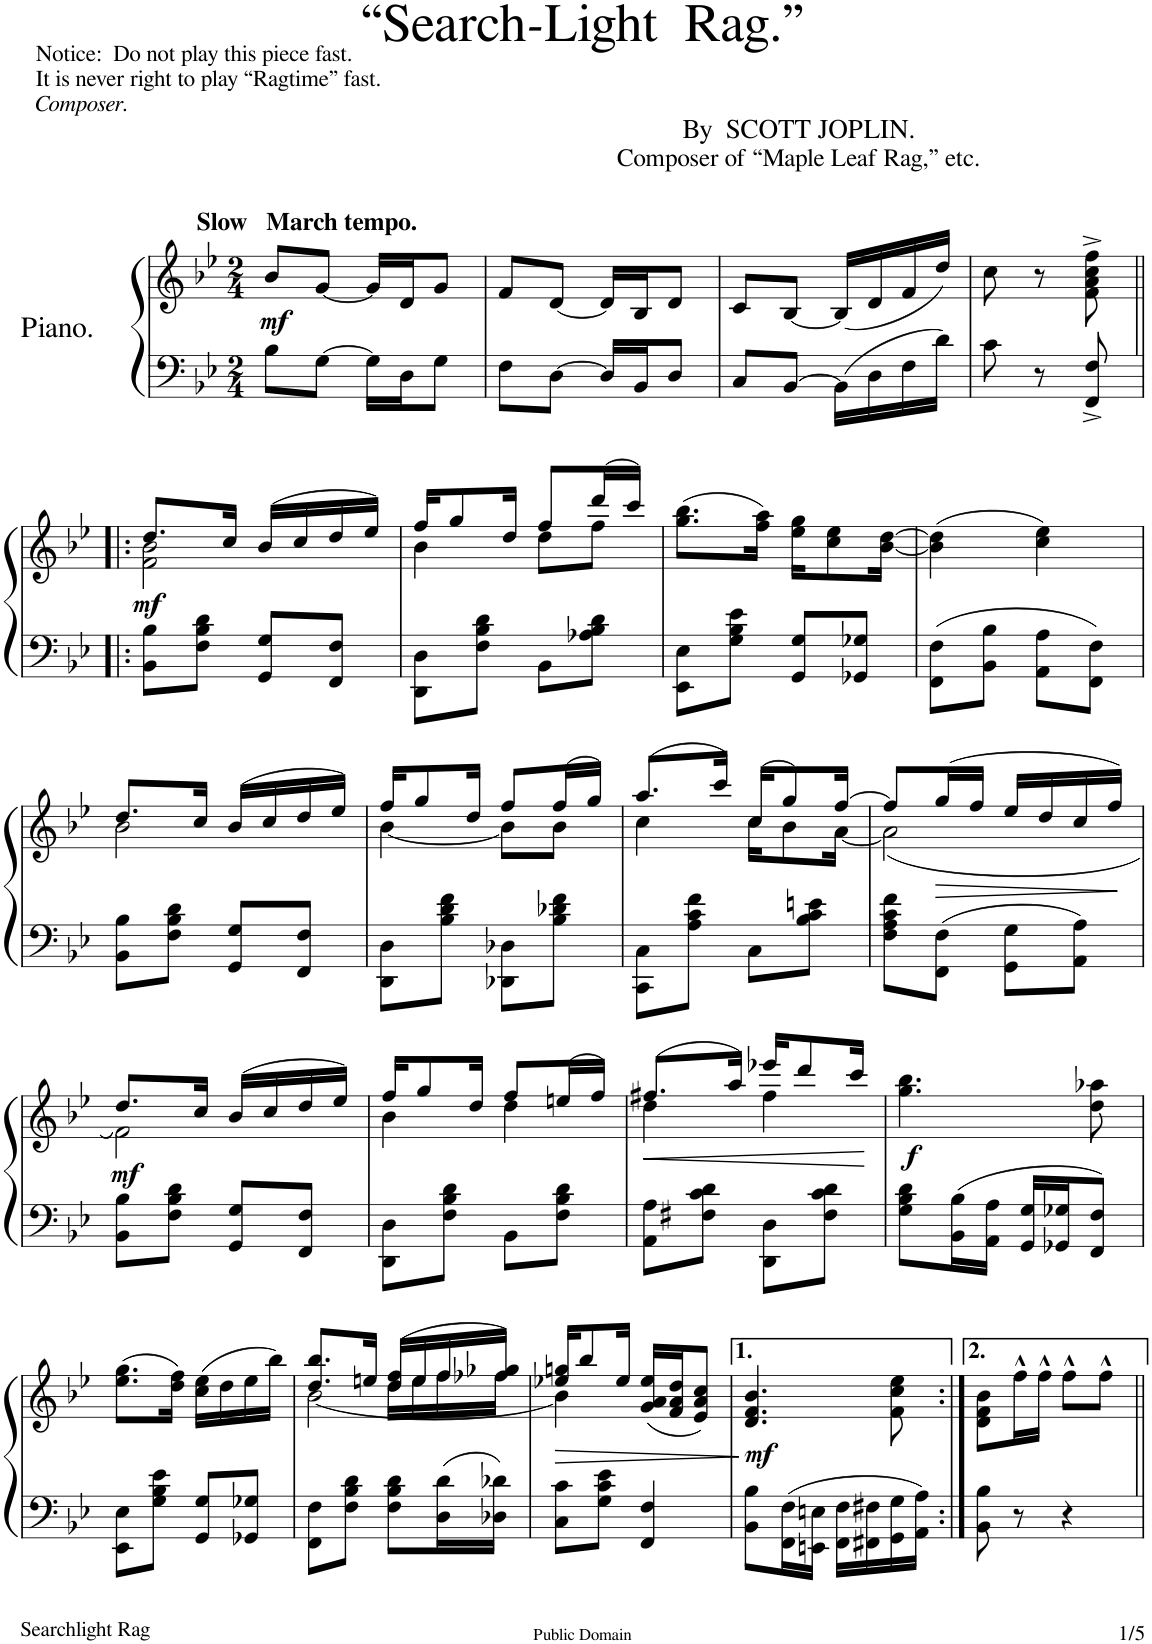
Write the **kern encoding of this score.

**kern	**kern	**dynam
*part1	*part1	*part1
*staff2	*staff1	*staff1/2
*I"Piano.	*	*
*I'Pno	*	*
*clefF4	*clefG2	*
*k[b-e-]	*k[b-e-]	*
*M2/4	*M2/4	*
=1	=1	=1
!	!LO:TX:a:B:t=Slow   March tempo.	!
!	!	!LO:DY:b
8B-\L	8b-/L	mf
[8G\J	[8g/J	.
16G\LL]	16g/LL]	.
16D\J	16d/J	.
8G\J	8g/J	.
=2	=2	=2
8F\L	8f/L	.
[8D\J	[8d/J	.
16D/LL]	16d/LL]	.
16BB-/J	16B-/J	.
8D/J	8d/J	.
=3	=3	=3
8C/L	8c/L	.
[8BB-/J	[8B-/J	.
16BB-\LL]	(16B-/LL]	.
16D\	16d/	.
16F\	16f/	.
16d\JJ	16dd/JJ)	.
=4	=4	=4
8c\	8cc\	.
8r	8r	.
8FF/^< 8F/^<	8f\^> 8a\^> 8cc\^> 8ff\^>	.
!!LO:LB:g=z
=5!|:	=5!|:	=5!|:
*	*^	*
!	!	!	!LO:DY:b
8BB-\ 8B-\L	8.dd/L	2f\ 2b-\	mf
8F\ 8B-\ 8d\J	.	.	.
.	16cc/Jk	.	.
8GG/ 8G/L	(16b-/LL	.	.
.	16cc/	.	.
8FF/ 8F/J	16dd/	.	.
.	16ee-/JJ)	.	.
=6	=6	=6	=6
8DD\ 8D\L	16ff/KL	4b-\	.
.	8gg/	.	.
8F\ 8B-\ 8d\J	.	.	.
.	16dd/Jk	.	.
8BB-\L	8ff/L	8dd\L	.
8A-X\ 8B-\ 8d\J	(16ddd/L	8ff\J	.
.	16ccc/JJ)	.	.
*	*v	*v	*
=7	=7	=7
8EE-\ 8E-\L	(8.gg\ 8.bb-\L	.
8G\ 8B-\ 8e-\J	.	.
.	16ff\ 16aa\Jk)	.
8GG/ 8G/L	16ee-\ 16gg\KL	.
.	8cc\ 8ee-\	.
8GG-X/ 8G-X/J	.	.
.	[16b-\ [16dd\Jk	.
=8	=8	=8
8FF\ 8F\L	(4b-\] 4dd\]	.
8BB-\ 8B-\J	.	.
8AA\ 8A\L	4cc\ 4ee-\)	.
8FF\ 8F\J	.	.
!!LO:LB:g=z
=9	=9	=9
*	*^	*
8BB-\ 8B-\L	8.dd/L	2b-\	.
8F\ 8B-\ 8d\J	.	.	.
.	16cc/Jk	.	.
8GG/ 8G/L	(16b-/LL	.	.
.	16cc/	.	.
8FF/ 8F/J	16dd/	.	.
.	16ee-/JJ)	.	.
=10	=10	=10	=10
8DD\ 8D\L	16ff/KL	[4b-\	.
.	8gg/	.	.
8B-\ 8d\ 8f\J	.	.	.
.	16dd/Jk	.	.
8DD-X\ 8D-X\L	8ff/L	8b-\L]	.
8B-\ 8d-X\ 8f\J	(16ff/L	8b-\J	.
.	16gg/JJ)	.	.
=11	=11	=11	=11
8CC\ 8C\L	(8.aa/L	4cc\	.
8A\ 8c\ 8f\J	.	.	.
.	16ccc/Jk)	.	.
8C\L	(16cc/KL	16cc\KL	.
.	8gg/)	8b-\	.
8B-\ 8c\ 8en\J	.	.	.
.	[16ff/Jk	[16a\Jk	.
=12	=12	=12	=12
8F\ 8A\ 8c\ 8f\L	8ff/L]	(2a\]	.
!	!	!	!LO:HP:b
8FF\ 8F\J	(16gg/L	.	>
.	16ff/JJ	.	.
8GG\ 8G\L	16ee-/LL	.	.
.	16dd/	.	.
8AA\ 8A\J	16cc/	.	.
.	16ff/JJ)	.	]
!!LO:LB:g=z	!!
=13	=13	=13	=13
!	!	!	!LO:DY:b
8BB-\ 8B-\L	8.dd/L	2f\)	mf
8F\ 8B-\ 8d\J	.	.	.
.	16cc/Jk	.	.
8GG/ 8G/L	(16b-/LL	.	.
.	16cc/	.	.
8FF/ 8F/J	16dd/	.	.
.	16ee-/JJ)	.	.
=14	=14	=14	=14
8DD\ 8D\L	16ff/KL	4b-\	.
.	8gg/	.	.
8F\ 8B-\ 8d\J	.	.	.
.	16dd/Jk	.	.
8BB-\L	8ff/L	4dd\	.
8F\ 8B-\ 8d\J	(16een/L	.	.
.	16ff/JJ)	.	.
=15	=15	=15	=15
!	!	!	!LO:HP:b
8AA\ 8A\L	(8.ff#X/L	4dd\	<
8F#X\ 8c\ 8d\J	.	.	.
.	16aa/Jk)	.	.
8DD\ 8D\L	16eee-X/KL	4ff#\	.
.	8ddd/	.	.
8F#\ 8c\ 8d\J	.	.	.
.	16ccc/Jk	.	.
*	*v	*v	*
.	.	[
=16	=16	=16
!	!	!LO:DY:b
8G\ 8B-\ 8d\L	4.gg\ 4.bb-\	f
16BB-\ 16B-\L	.	.
16AA\ 16A\JJ	.	.
16GG/ 16G/LL	.	.
16GG-X/ 16G-X/J	.	.
8FF/ 8F/J	8dd\ 8aa-X\	.
!!LO:LB:g=z
=17	=17	=17
8EE-\ 8E-\L	(8.ee-\ 8.gg\L	.
8G\ 8B-\ 8e-\J	.	.
.	16dd\ 16ff\Jk)	.
8GG/ 8G/L	(16cc\ 16ee-\LL	.
.	16dd\	.
8GG-X/ 8G-X/J	16ee-\	.
.	16bb-\JJ)	.
=18	=18	=18
*	*^	*
*	*	*^	*
8FF\ 8F\L	8.dd/ 8.bb-/L	[2b-\	4ryy	.
8F\ 8B-\ 8d\J	.	.	.	.
.	16een/Jk	.	.	.
8F\ 8B-\ 8d\L	(16dd/ 16ff/LL	.	16dd\LL	.
.	16ee/	.	16ee\	.
16D\ 16d\L	16ff/	.	16ff\	.
16D-X\ 16d-X\JJ	16gg-X/JJ)	.	16ff-X\JJ	.
=19	=19	=19	=19	=19
!	!	!	!	!LO:HP:b
*	*	*v	*v	*
8C\ 8c\L	16ee-X/ 16ggn/KL	4b-\]	>
.	8bb-/	.	.
8G\ 8c\ 8e-\J	.	.	.
.	16ee-/Jk	.	.
4FF/ 4F/	(16g/ 16a/ 16ee-/LL	4ryy	.
.	16f/ 16a/ 16dd/J	.	.
.	8e-/ 8a/ 8cc/J)	.	.
*	*v	*v	*
.	.	]
=20	=20	=20
!	!	!LO:DY:b
8BB-\ 8B-\L	4.d/ 4.f/ 4.b-/	mf
16FF\ 16F\L	.	.
16EEn\ 16En\JJ	.	.
16FF\ 16F\LL	.	.
16FF#X\ 16F#X\	.	.
16GG\ 16G\	8f\ 8cc\ 8ee-\	.
16AA\ 16A\JJ	.	.
=21:|!	=21:|!	=21:|!
8BB-\ 8B-\	8d\ 8f\ 8b-\L	.
8r	16ff^^\L	.
.	16ff^^\JJ	.
4r	8ff^^\L	.
.	8ff^^\J	.
=||	=||	=||
*-	*-	*-
